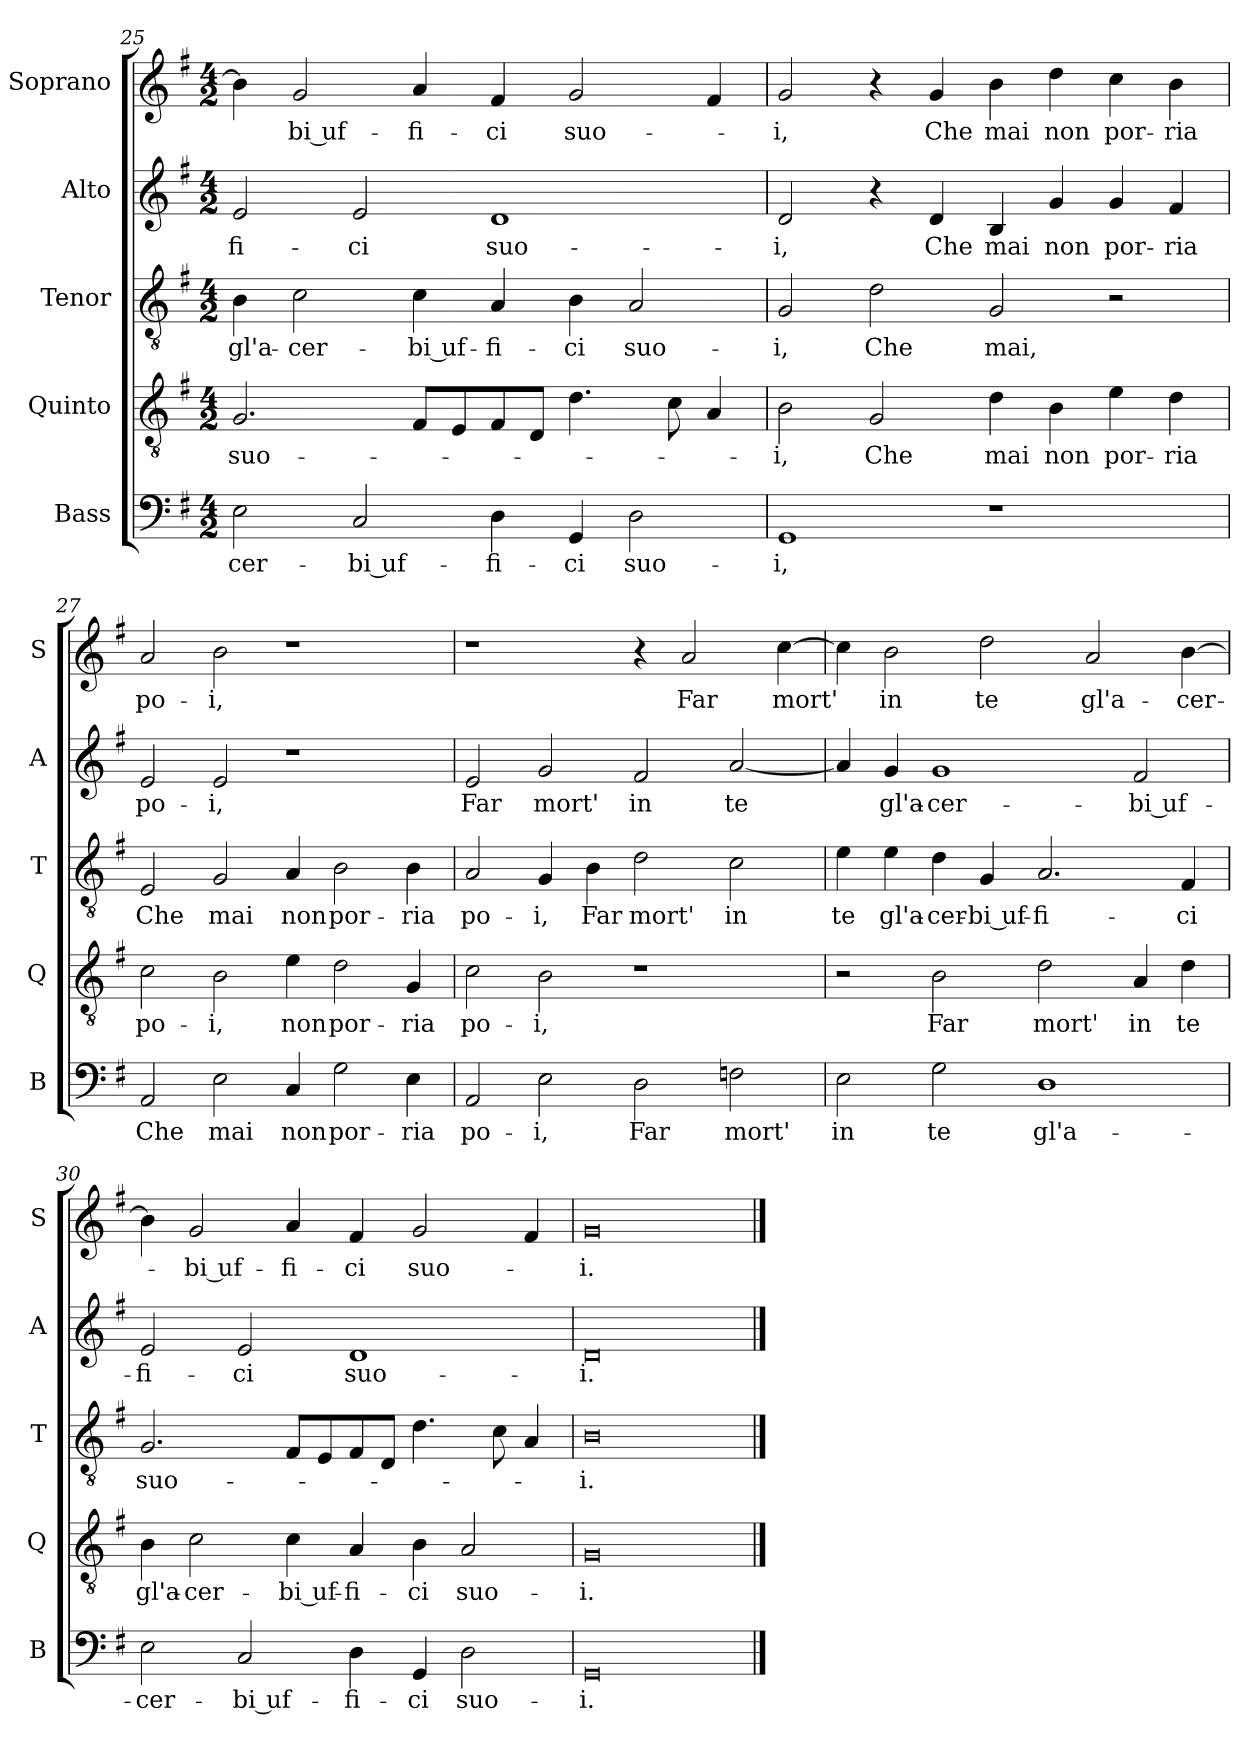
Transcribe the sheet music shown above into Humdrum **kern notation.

**kern	**text	**kern	**text	**kern	**text	**kern	**text	**kern	**text
*part5	*part5	*part4	*part4	*part3	*part3	*part2	*part2	*part1	*part1
*staff5	*staff5	*staff4	*staff4	*staff3	*staff3	*staff2	*staff2	*staff1	*staff1
*I"Bass	*	*I"Quinto	*	*I"Tenor	*	*I"Alto	*	*I"Soprano	*
*I'B	*	*I'Q	*	*I'T	*	*I'A	*	*I'S	*
*clefF4	*	*clefGv2	*	*clefGv2	*	*clefG2	*	*clefG2	*
*k[f#]	*	*k[f#]	*	*k[f#]	*	*k[f#]	*	*k[f#]	*
*G:	*	*G:	*	*G:	*	*G:	*	*G:	*
*M4/2	*	*M4/2	*	*M4/2	*	*M4/2	*	*M4/2	*
=25	=25	=25	=25	=25	=25	=25	=25	=25	=25
!	!LO:LY:b	!	!LO:LY:b	!	!LO:LY:b	!	!LO:LY:b	!	!
2E\	-cer-	2.G/	suo-	4B\	gl'a-	2e/	-fi-	4b\]	.
!	!	!	!	!	!LO:LY:b	!	!	!	!LO:LY:b
.	.	.	.	2c\	-cer-	.	.	2g/	-bi uf-
!	!LO:LY:b	!	!	!	!	!	!LO:LY:b	!	!
2C/	-bi uf-	.	.	.	.	2e/	-ci	.	.
!	!	!	!	!	!LO:LY:b	!	!	!	!LO:LY:b
.	.	8F#/L	.	4c\	-bi uf-	.	.	4a/	-fi-
.	.	8E/	.	.	.	.	.	.	.
!	!LO:LY:b	!	!	!	!LO:LY:b	!	!LO:LY:b	!	!LO:LY:b
4D\	-fi-	8F#/	.	4A/	-fi-	1d	suo-	4f#/	-ci
.	.	8D/J	.	.	.	.	.	.	.
!	!LO:LY:b	!	!	!	!LO:LY:b	!	!	!	!LO:LY:b
4GG/	-ci	4.d\	.	4B\	-ci	.	.	2g/	suo-
!	!LO:LY:b	!	!	!	!LO:LY:b	!	!	!	!
2D\	suo-	.	.	2A/	suo-	.	.	.	.
.	.	8c\	.	.	.	.	.	.	.
.	.	4A/	.	.	.	.	.	4f#/	.
!!LO:PB:g=z
=26	=26	=26	=26	=26	=26	=26	=26	=26	=26
!	!LO:LY:b	!	!LO:LY:b	!	!LO:LY:b	!	!LO:LY:b	!	!LO:LY:b
1GG	-i,	2B\	-i,	2G/	-i,	2d/	-i,	2g/	-i,
!	!	!	!LO:LY:b	!	!LO:LY:b	!	!	!	!
.	.	2G/	Che	2d\	Che	4r	.	4r	.
!	!	!	!	!	!	!	!LO:LY:b	!	!LO:LY:b
.	.	.	.	.	.	4d/	Che	4g/	Che
!	!	!	!LO:LY:b	!	!LO:LY:b	!	!LO:LY:b	!	!LO:LY:b
1r	.	4d\	mai	2G/	mai,	4B/	mai	4b\	mai
!	!	!	!LO:LY:b	!	!	!	!LO:LY:b	!	!LO:LY:b
.	.	4B\	non	.	.	4g/	non	4dd\	non
!	!	!	!LO:LY:b	!	!	!	!LO:LY:b	!	!LO:LY:b
.	.	4e\	por-	2r	.	4g/	por-	4cc\	por-
!	!	!	!LO:LY:b	!	!	!	!LO:LY:b	!	!LO:LY:b
.	.	4d\	-ria	.	.	4f#/	-ria	4b\	-ria
=27	=27	=27	=27	=27	=27	=27	=27	=27	=27
!	!LO:LY:b	!	!LO:LY:b	!	!LO:LY:b	!	!LO:LY:b	!	!LO:LY:b
2AA/	Che	2c\	po-	2E/	Che	2e/	po-	2a/	po-
!	!LO:LY:b	!	!LO:LY:b	!	!LO:LY:b	!	!LO:LY:b	!	!LO:LY:b
2E\	mai	2B\	-i,	2G/	mai	2e/	-i,	2b\	-i,
!	!LO:LY:b	!	!LO:LY:b	!	!LO:LY:b	!	!	!	!
4C/	non	4e\	non	4A/	non	1r	.	1r	.
!	!LO:LY:b	!	!LO:LY:b	!	!LO:LY:b	!	!	!	!
2G\	por-	2d\	por-	2B\	por-	.	.	.	.
!	!LO:LY:b	!	!LO:LY:b	!	!LO:LY:b	!	!	!	!
4E\	-ria	4G/	-ria	4B\	-ria	.	.	.	.
=28	=28	=28	=28	=28	=28	=28	=28	=28	=28
!	!LO:LY:b	!	!LO:LY:b	!	!LO:LY:b	!	!LO:LY:b	!	!
2AA/	po-	2c\	po-	2A/	po-	2e/	Far	1r	.
!	!LO:LY:b	!	!LO:LY:b	!	!LO:LY:b	!	!LO:LY:b	!	!
2E\	-i,	2B\	-i,	4G/	-i,	2g/	mort'	.	.
!	!	!	!	!	!LO:LY:b	!	!	!	!
.	.	.	.	4B\	Far	.	.	.	.
!	!LO:LY:b	!	!	!	!LO:LY:b	!	!LO:LY:b	!	!
2D\	Far	1r	.	2d\	mort'	2f#/	in	4r	.
!	!	!	!	!	!	!	!	!	!LO:LY:b
.	.	.	.	.	.	.	.	2a/	Far
!	!LO:LY:b	!	!	!	!LO:LY:b	!	!LO:LY:b	!	!
2Fn\	mort'	.	.	2c\	in	[2a/	te	.	.
!	!	!	!	!	!	!	!	!	!LO:LY:b
.	.	.	.	.	.	.	.	[4cc\	mort'
!!LO:LB:g=z
=29	=29	=29	=29	=29	=29	=29	=29	=29	=29
!	!LO:LY:b	!	!	!	!LO:LY:b	!	!	!	!
2E\	in	2r	.	4e\	te	4a/]	.	4cc\]	.
!	!	!	!	!	!LO:LY:b	!	!LO:LY:b	!	!LO:LY:b
.	.	.	.	4e\	gl'a-	4g/	gl'a-	2b\	in
!	!LO:LY:b	!	!LO:LY:b	!	!LO:LY:b	!	!LO:LY:b	!	!
2G\	te	2B\	Far	4d\	-cer-	1g	-cer-	.	.
!	!	!	!	!	!LO:LY:b	!	!	!	!LO:LY:b
.	.	.	.	4G/	-bi uf-	.	.	2dd\	te
!	!LO:LY:b	!	!LO:LY:b	!	!LO:LY:b	!	!	!	!
1D	gl'a-	2d\	mort'	2.A/	-fi-	.	.	.	.
!	!	!	!	!	!	!	!	!	!LO:LY:b
.	.	.	.	.	.	.	.	2a/	gl'a-
!	!	!	!LO:LY:b	!	!	!	!LO:LY:b	!	!
.	.	4A/	in	.	.	2f#/	-bi uf-	.	.
!	!	!	!LO:LY:b	!	!LO:LY:b	!	!	!	!LO:LY:b
.	.	4d\	te	4F#/	-ci	.	.	[4b\	-cer-
=30	=30	=30	=30	=30	=30	=30	=30	=30	=30
!	!LO:LY:b	!	!LO:LY:b	!	!LO:LY:b	!	!LO:LY:b	!	!
2E\	-cer-	4B\	gl'a-	2.G/	suo-	2e/	-fi-	4b\]	.
!	!	!	!LO:LY:b	!	!	!	!	!	!LO:LY:b
.	.	2c\	-cer-	.	.	.	.	2g/	-bi uf-
!	!LO:LY:b	!	!	!	!	!	!LO:LY:b	!	!
2C/	-bi uf-	.	.	.	.	2e/	-ci	.	.
!	!	!	!LO:LY:b	!	!	!	!	!	!LO:LY:b
.	.	4c\	-bi uf-	8F#/L	.	.	.	4a/	-fi-
.	.	.	.	8E/	.	.	.	.	.
!	!LO:LY:b	!	!LO:LY:b	!	!	!	!LO:LY:b	!	!LO:LY:b
4D\	-fi-	4A/	-fi-	8F#/	.	1d	suo-	4f#/	-ci
.	.	.	.	8D/J	.	.	.	.	.
!	!LO:LY:b	!	!LO:LY:b	!	!	!	!	!	!LO:LY:b
4GG/	-ci	4B\	-ci	4.d\	.	.	.	2g/	suo-
!	!LO:LY:b	!	!LO:LY:b	!	!	!	!	!	!
2D\	suo-	2A/	suo-	.	.	.	.	.	.
.	.	.	.	8c\	.	.	.	.	.
.	.	.	.	4A/	.	.	.	4f#/	.
=31	=31	=31	=31	=31	=31	=31	=31	=31	=31
!	!LO:LY:b	!	!LO:LY:b	!	!LO:LY:b	!	!LO:LY:b	!	!LO:LY:b
0GG	-i.	0G	-i.	0B	-i.	0d	-i.	0g	-i.
==	==	==	==	==	==	==	==	==	==
*-	*-	*-	*-	*-	*-	*-	*-	*-	*-
